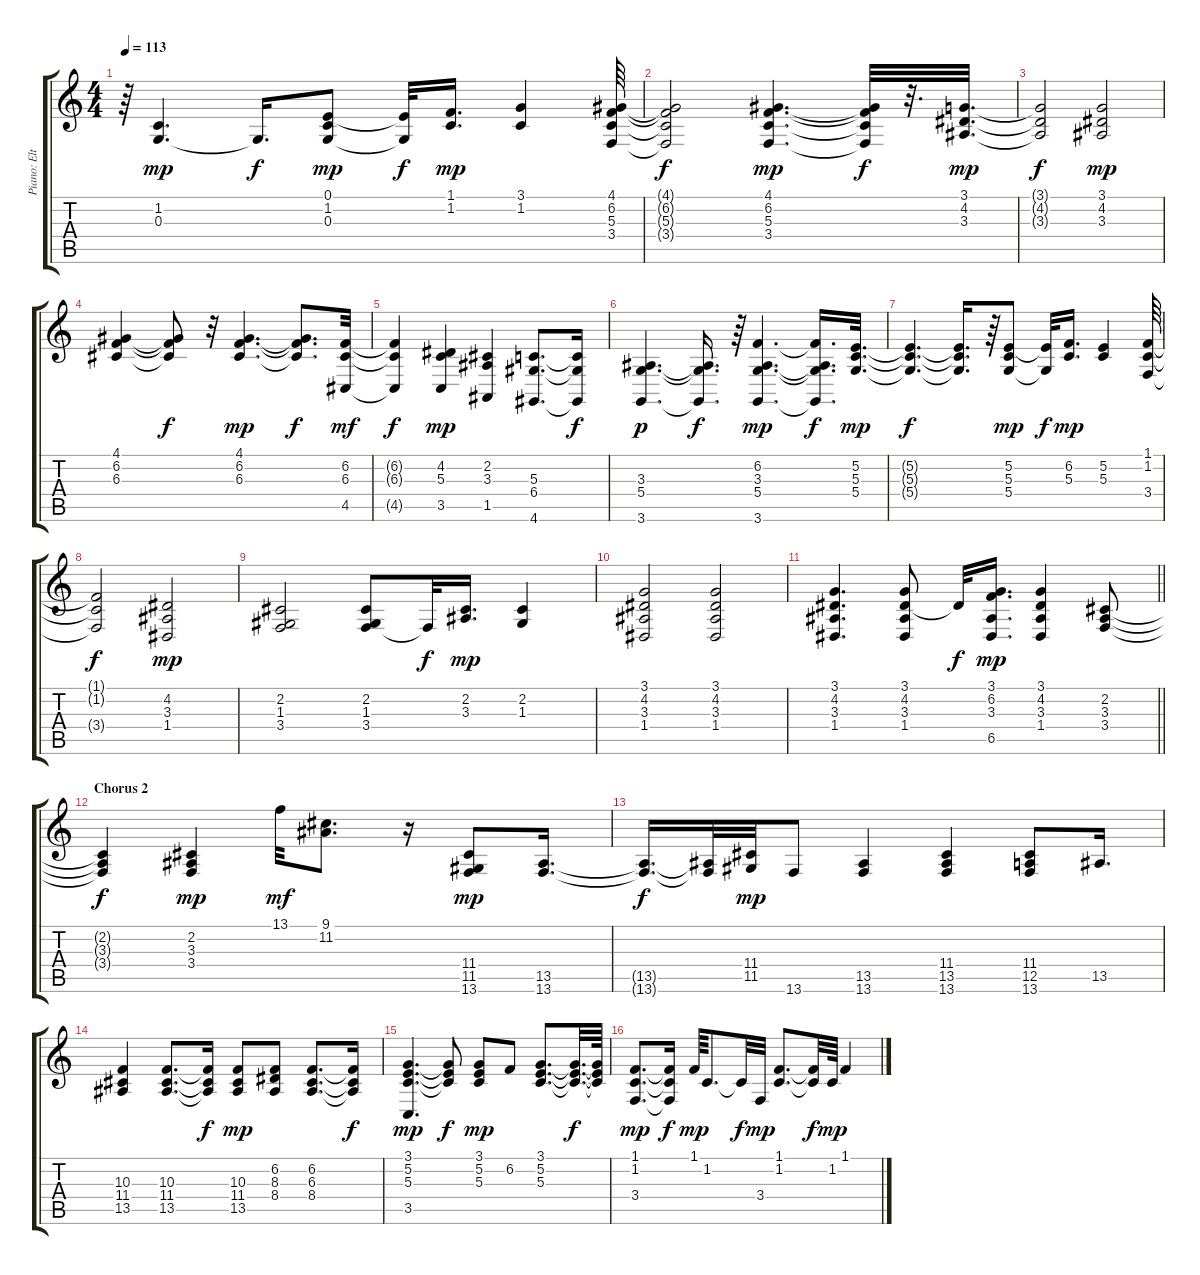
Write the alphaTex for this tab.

\track ("Piano: Elton John" "Piano: Elt") {instrument acousticgrandpiano}
\staff {score tabs}
\tuning (E4 B3 G3 D3 A2 E2) {hide}
\ts (4 4)
\tempo 113
\clef g2
\ks c
r.64{dy f} (1.2 0.3).4{d dy mp} 0.3{t}.16{d dy f} (0.1 1.2 0.3).8{dy mp} (0.1{t} 0.3{t}).32{dy f} (1.1 1.2).16{d dy mp} (3.1 1.2).4 (4.1 6.2 5.3 3.4).64 |
(4.1{t} 6.2{t} 5.3{t} 3.4{t}).2{dy f} (4.1 6.2 5.3 3.4).4{d dy mp} (4.1{t} 6.2{t} 5.3{t} 3.4{t}).32{dy f} r.32{d} (3.1 4.2 3.3).32{d dy mp} |
(3.1{t} 4.2{t} 3.3{t}).2{dy f} (3.1 4.2 3.3).2{dy mp} |
(4.1 6.2 6.3).4 (4.1{t} 6.2{t} 6.3{t}).8{dy f} r.32 (4.1 6.2 6.3).4{d dy mp} (4.1{t} 6.2{t} 6.3{t}).8{d dy f} (6.2 6.3 4.5).32{dy mf} |
(6.2{t} 6.3{t} 4.5{t}).4{dy f} (4.2 5.3 3.5).4{dy mp} (2.2 3.3 1.5).4 (5.3 6.4 4.6).8{d} (5.3{t} 6.4{t} 4.6{t}).16{dy f} |
(3.3 5.4 3.6).4{d dy p} (3.3{t} 5.4{t} 3.6{t}).16{d dy f} r.64 (6.2 3.3 5.4 3.6).4{d dy mp} (6.2{t} 3.3{t} 5.4{t} 3.6{t}).16{d dy f} (5.2 5.3 5.4).32{d dy mp} |
(5.2{t} 5.3{t} 5.4{t}).4{d dy f} (5.2{t} 5.3{t} 5.4{t}).16{d} r.64 (5.2 5.3 5.4).8{dy mp} (5.2{t} 5.4{t}).32{dy f} (6.2 5.3).16{d dy mp} (5.2 5.3).4 (1.1 1.2 3.4).64 |
(1.1{t} 1.2{t} 3.4{t}).2{dy f} (4.2 3.3 1.4).2{dy mp} |
(2.2 1.3 3.4).2 (2.2 1.3 3.4).8 3.4{t}.32{dy f} (2.2 3.3).16{d dy mp} (2.2 1.3).4 |
(3.1 4.2 3.3 1.4).2 (3.1 4.2 3.3 1.4).2 |
\barLineRight lightlight
(3.1 4.2 3.3 1.4).4{d} (3.1 4.2 3.3 1.4).8 4.2{t}.32{dy f} (3.1 6.2 3.3 6.5).16{d dy mp} (3.1 4.2 3.3 1.4).4 (2.2 3.3 3.4).8 |
\section ("" "Chorus 2")
(2.2{t} 3.3{t} 3.4{t}).4{dy f} (2.2 3.3 3.4).4{dy mp} 13.1.32{dy mf} (9.1 11.2).8{d} r.16 (11.4 11.5 13.6).8{dy mp} (13.5 13.6).16{d} |
(13.5{t} 13.6{t}).16{d dy f} (13.5{t} 13.6{t}).32 (11.4 11.5).32{dy mp} 13.6.8 (13.5 13.6).4 (11.4 13.5 13.6).4 (11.4 12.5 13.6).8 13.5.16{d} |
(10.3 11.4 13.5).4 (10.3 11.4 13.5).8{d} (10.3{t} 11.4{t} 13.5{t}).16{dy f} (10.3 11.4 13.5).8{dy mp} (6.2 8.3 8.4).8 (6.2 6.3 8.4).8{d} (6.2{t} 6.3{t} 8.4{t}).16{dy f} |
(3.1 5.2 5.3 3.5).4{d dy mp} (3.1{t} 5.2{t} 5.3{t}).8{dy f} (3.1 5.2 5.3).8{dy mp} 6.2.8 (3.1 5.2 5.3).8{d} (3.1{t} 5.2{t} 5.3{t}).32{d dy f} (3.1{t} 5.2{t} 5.3{t}).64 |
(1.1 1.2 3.4).8{d dy mp} (1.1{t} 1.2{t} 3.4{t}).16{dy f} 1.1.64{dy mp} 1.2.8{d} 1.2{t}.32{dy f} 3.4.32{dy mp} (1.1 1.2).8{d} (1.1{t} 1.2{t}).32{dy f} 1.2.64{dy mp} 1.1.4
